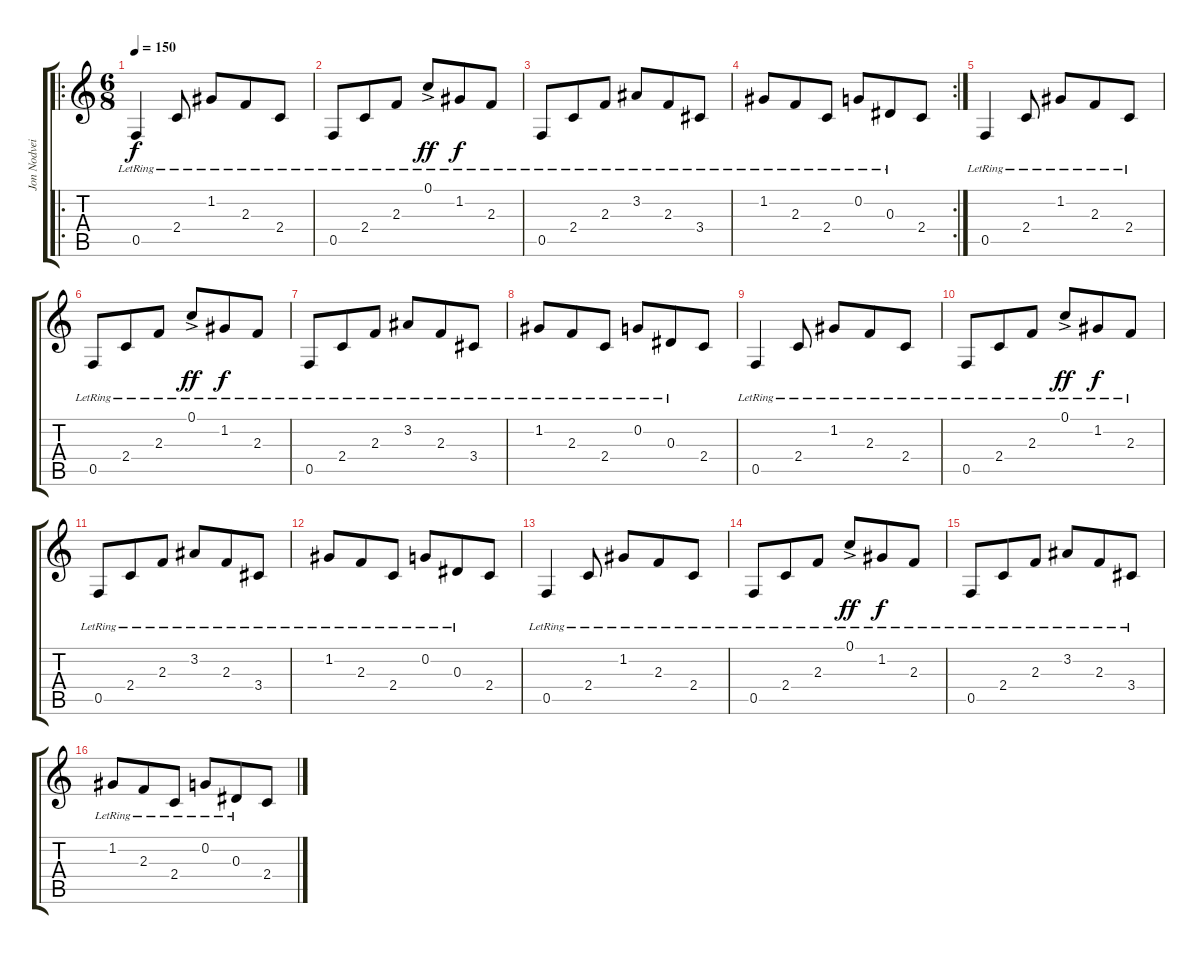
\track ("Jon Nodveidt (Clean)" "Jon Nodvei") {instrument acousticguitarsteel}
\staff {score tabs}
\tuning (C4 G3 Eb3 Bb2 F2 C2) {hide}
\ro
\ts (6 8)
\tempo 150
\clef g2
\ks c
0.5{lr}.4{dy f instrument acousticguitarsteel} 2.4{lr}.8 1.2{lr}.8 2.3{lr}.8 2.4{lr}.8 |
0.5{lr}.8 2.4{lr}.8 2.3{lr}.8 0.1{ac lr}.8{dy ff} 1.2{lr}.8{dy f} 2.3{lr}.8 |
0.5{lr}.8 2.4{lr}.8 2.3{lr}.8 3.2{lr}.8 2.3{lr}.8 3.4{lr}.8 |
\rc 2
1.2{lr}.8 2.3{lr}.8 2.4{lr}.8 0.2{lr}.8 0.3{lr}.8 2.4.8 |
0.5{lr}.4 2.4{lr}.8 1.2{lr}.8 2.3{lr}.8 2.4{lr}.8 |
0.5{lr}.8 2.4{lr}.8 2.3{lr}.8 0.1{ac lr}.8{dy ff} 1.2{lr}.8{dy f} 2.3{lr}.8 |
0.5{lr}.8 2.4{lr}.8 2.3{lr}.8 3.2{lr}.8 2.3{lr}.8 3.4{lr}.8 |
1.2{lr}.8 2.3{lr}.8 2.4{lr}.8 0.2{lr}.8 0.3{lr}.8 2.4.8 |
0.5{lr}.4 2.4{lr}.8 1.2{lr}.8 2.3{lr}.8 2.4{lr}.8 |
0.5{lr}.8 2.4{lr}.8 2.3{lr}.8 0.1{ac lr}.8{dy ff} 1.2{lr}.8{dy f} 2.3{lr}.8 |
0.5{lr}.8 2.4{lr}.8 2.3{lr}.8 3.2{lr}.8 2.3{lr}.8 3.4{lr}.8 |
1.2{lr}.8 2.3{lr}.8 2.4{lr}.8 0.2{lr}.8 0.3{lr}.8 2.4.8 |
0.5{lr}.4 2.4{lr}.8 1.2{lr}.8 2.3{lr}.8 2.4{lr}.8 |
0.5{lr}.8 2.4{lr}.8 2.3{lr}.8 0.1{ac lr}.8{dy ff} 1.2{lr}.8{dy f} 2.3{lr}.8 |
0.5{lr}.8 2.4{lr}.8 2.3{lr}.8 3.2{lr}.8 2.3{lr}.8 3.4{lr}.8 |
1.2{lr}.8 2.3{lr}.8 2.4{lr}.8 0.2{lr}.8 0.3{lr}.8 2.4.8
